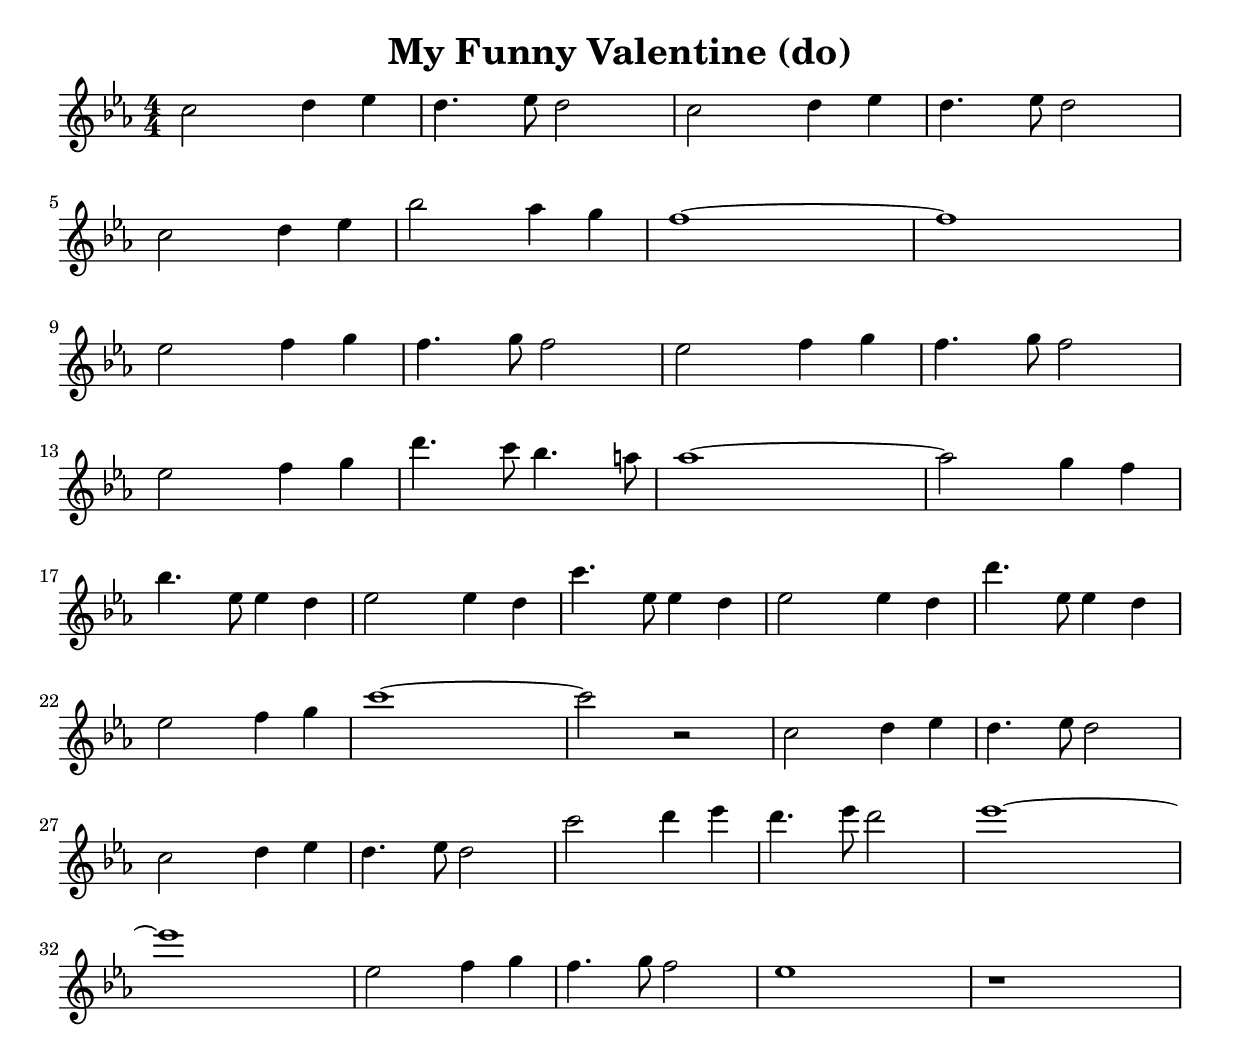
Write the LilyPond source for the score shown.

\version "2.18.2"	

noteCibleTransposition =   c'   % c         % d pour Si b %  a, pour Mi b

ton = ""

indent = 0

melodie =  \relative c'{
  \key ees \major
  \numericTimeSignature
  \time 4/4
  c2 d4 ees | d4. ees8 d2 |  c2 d4 ees | d4. ees8 d2 |
  c2 d4 ees | bes'2 aes4 g | f1~ | f1 |
  ees2 f4 g | f4. g8 f2 | ees2 f4 g | f4. g8 f2 |
  ees2 f4 g | d'4. c8 bes4. a8 | aes1~ | aes2 g4 f |
  bes4. ees,8 ees4 d | ees2 ees4 d | c'4. ees,8 ees4 d | ees2 ees4 d | 
d'4. ees,8 ees4 d | ees2 f4 g | c1~ | c2 r2 | 
  c,2 d4 ees | d4. ees8 d2 |  c2 d4 ees | d4. ees8 d2 | 
  c'2 d4 ees | d4. ees8 d2 | ees1~ | ees1 |
  ees,2 f4 g | f4. g8 f2 | ees1 | r | 
}




\header {
  title = #(string-append "My Funny Valentine (do)")
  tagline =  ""
  composer = ""
}



\score{
  <<
    \new Staff { 
      \transpose c \noteCibleTransposition {
      \melodie
      }
    }
  >>
  \layout{ \context {      \Score      proportionalNotationDuration = #(ly:make-moment 4 34    )   } }
}






